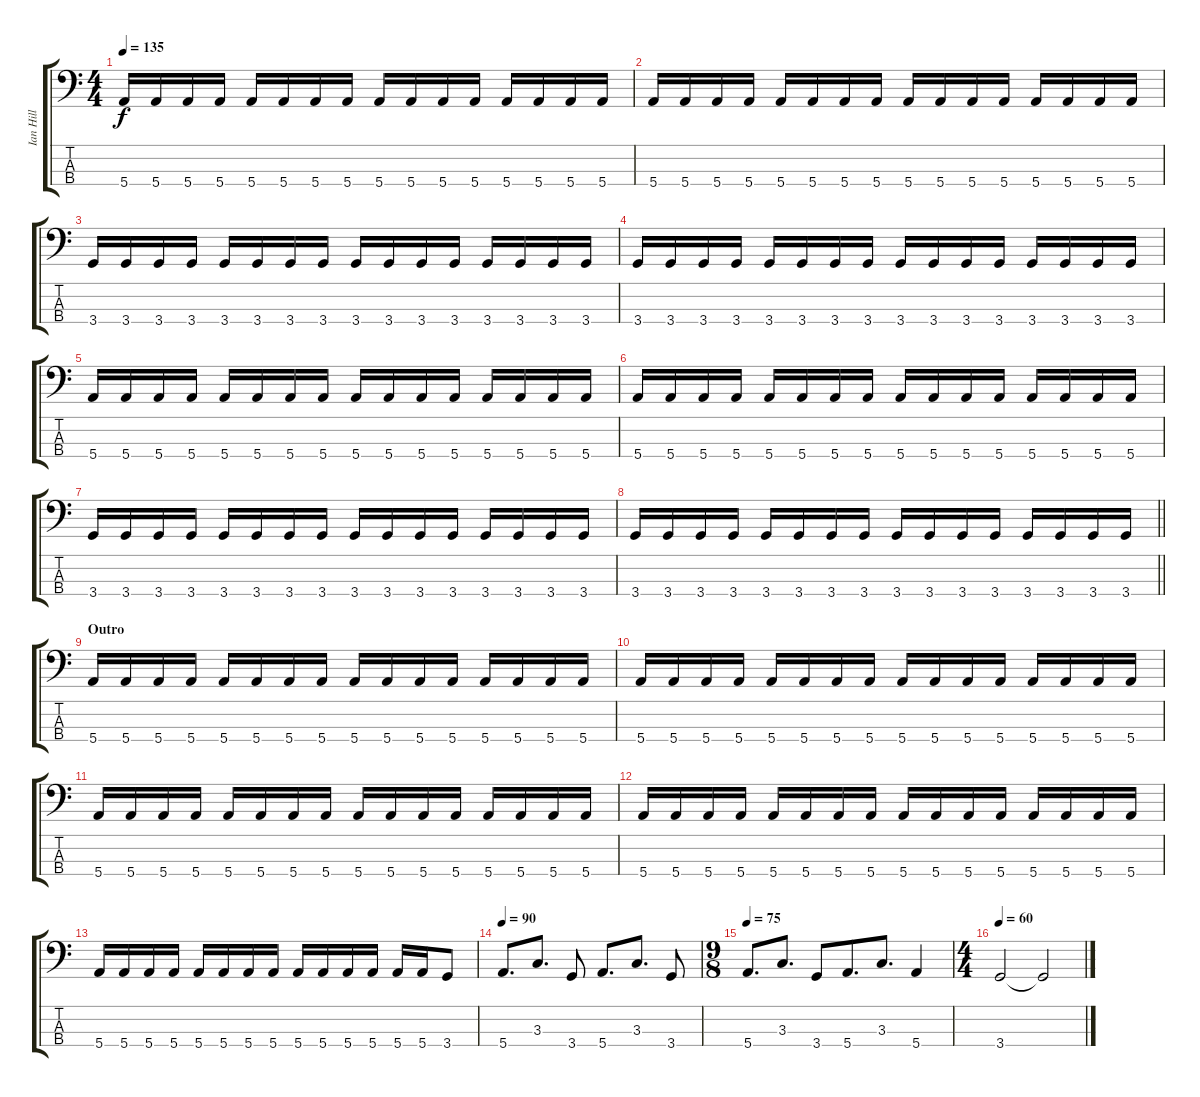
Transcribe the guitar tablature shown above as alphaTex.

\track ("Ian Hill" "Ian Hill") {instrument electricbasspick}
\staff {score tabs}
\tuning (G2 D2 A1 E1) {hide}
\ts (4 4)
\tempo 135
\clef f4
\ks c
5.4.16{dy f} 5.4.16 5.4.16 5.4.16 5.4.16 5.4.16 5.4.16 5.4.16 5.4.16 5.4.16 5.4.16 5.4.16 5.4.16 5.4.16 5.4.16 5.4.16 |
5.4.16 5.4.16 5.4.16 5.4.16 5.4.16 5.4.16 5.4.16 5.4.16 5.4.16 5.4.16 5.4.16 5.4.16 5.4.16 5.4.16 5.4.16 5.4.16 |
3.4.16 3.4.16 3.4.16 3.4.16 3.4.16 3.4.16 3.4.16 3.4.16 3.4.16 3.4.16 3.4.16 3.4.16 3.4.16 3.4.16 3.4.16 3.4.16 |
3.4.16 3.4.16 3.4.16 3.4.16 3.4.16 3.4.16 3.4.16 3.4.16 3.4.16 3.4.16 3.4.16 3.4.16 3.4.16 3.4.16 3.4.16 3.4.16 |
5.4.16 5.4.16 5.4.16 5.4.16 5.4.16 5.4.16 5.4.16 5.4.16 5.4.16 5.4.16 5.4.16 5.4.16 5.4.16 5.4.16 5.4.16 5.4.16 |
5.4.16 5.4.16 5.4.16 5.4.16 5.4.16 5.4.16 5.4.16 5.4.16 5.4.16 5.4.16 5.4.16 5.4.16 5.4.16 5.4.16 5.4.16 5.4.16 |
3.4.16 3.4.16 3.4.16 3.4.16 3.4.16 3.4.16 3.4.16 3.4.16 3.4.16 3.4.16 3.4.16 3.4.16 3.4.16 3.4.16 3.4.16 3.4.16 |
\barLineRight lightlight
3.4.16 3.4.16 3.4.16 3.4.16 3.4.16 3.4.16 3.4.16 3.4.16 3.4.16 3.4.16 3.4.16 3.4.16 3.4.16 3.4.16 3.4.16 3.4.16 |
\section ("" "Outro")
5.4.16 5.4.16 5.4.16 5.4.16 5.4.16 5.4.16 5.4.16 5.4.16 5.4.16 5.4.16 5.4.16 5.4.16 5.4.16 5.4.16 5.4.16 5.4.16 |
5.4.16 5.4.16 5.4.16 5.4.16 5.4.16 5.4.16 5.4.16 5.4.16 5.4.16 5.4.16 5.4.16 5.4.16 5.4.16 5.4.16 5.4.16 5.4.16 |
5.4.16 5.4.16 5.4.16 5.4.16 5.4.16 5.4.16 5.4.16 5.4.16 5.4.16 5.4.16 5.4.16 5.4.16 5.4.16 5.4.16 5.4.16 5.4.16 |
5.4.16 5.4.16 5.4.16 5.4.16 5.4.16 5.4.16 5.4.16 5.4.16 5.4.16 5.4.16 5.4.16 5.4.16 5.4.16 5.4.16 5.4.16 5.4.16 |
5.4.16 5.4.16 5.4.16 5.4.16 5.4.16 5.4.16 5.4.16 5.4.16 5.4.16 5.4.16 5.4.16 5.4.16 5.4.16 5.4.16 3.4.8 |
\tempo 90
5.4.8{d} 3.3.8{d} 3.4.8 5.4.8{d} 3.3.8{d} 3.4.8 |
\ts (9 8)
\tempo 75
5.4.8{d} 3.3.8{d} 3.4.8 5.4.8{d} 3.3.8{d} 5.4.4 |
\ts (4 4)
\tempo 60
3.4.2 3.4{t}.2
